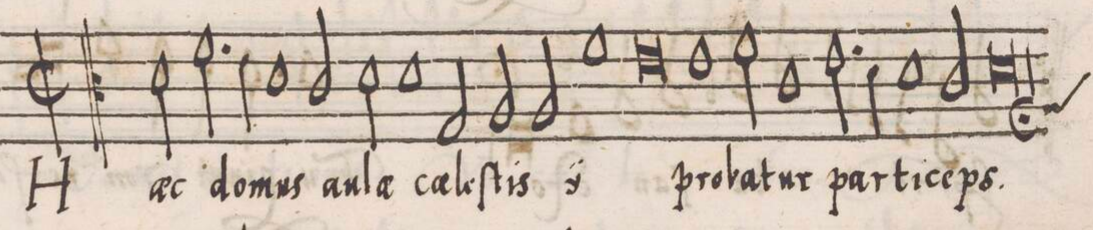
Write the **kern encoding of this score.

**kern	**text
*I"CANTVS	*
*clefC3	*
*k[]	*
*met(c|)	*
*M2/1	*
2d\	H(ae)c
2.f\	do-
4e\	.
1d	-mus
=2	=2
2c/	au-
2d\	-l(ae)
1d	c(ae)-
=3	=3
2G/	-leſ-
2A/	-tis
*	*ij
2A/	c(ae)-
=4	=4
1f	-leſ-
0e	-tis
*	*Xij
=5	=5
1e	pro-
=6	=6
2f\	-ba-
1c	-tur
2.e\	par-
=7	=7
4d\	.
1d	-ti-
2c/	-ceps.
=8	=8
*custos:A	*
0d;<	.
=9	=9
*-	*-
